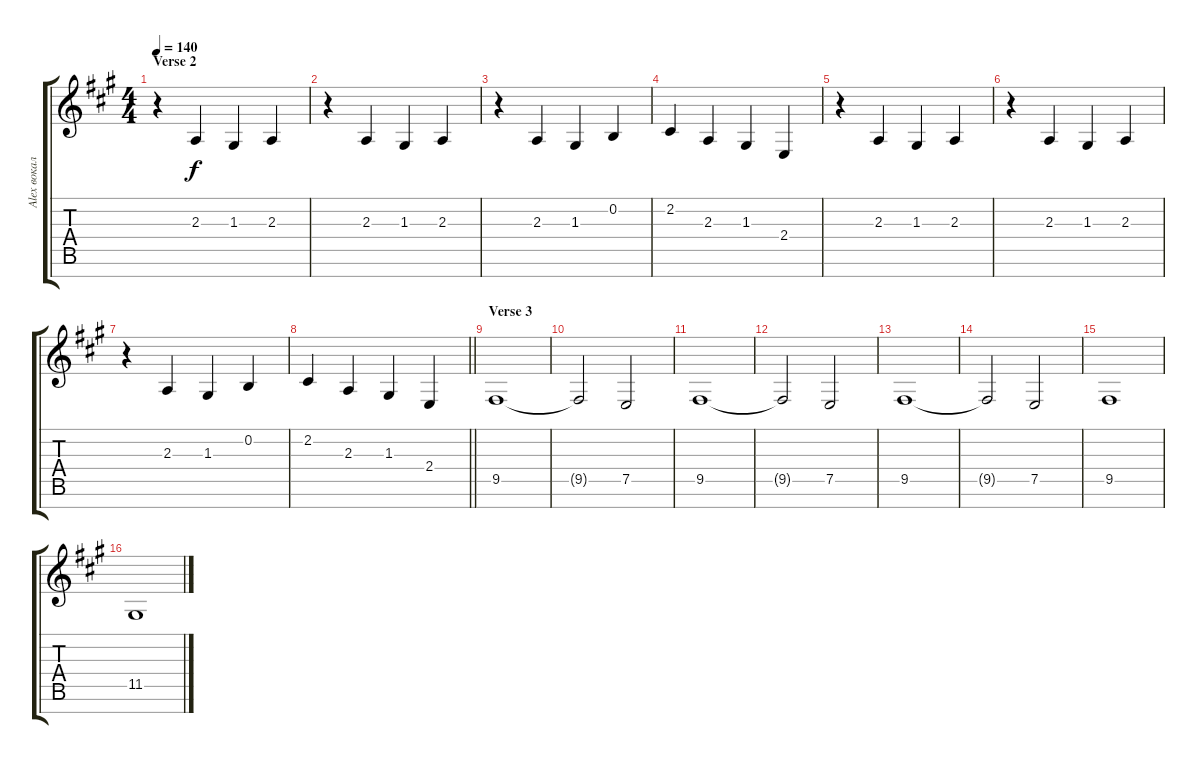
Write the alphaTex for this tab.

\track ("Alex вокал" "Alex вокал") {instrument lead1square}
\staff {score tabs}
\tuning (E4 B3 G3 D3 A2 E2 B1) {hide}
\ts (4 4)
\section ("" "Verse 2")
\tempo 140
\clef g2
\ks f#minor
r.4{dy f} 2.3.4 1.3.4 2.3.4 |
r.4 2.3.4 1.3.4 2.3.4 |
r.4 2.3.4 1.3.4 0.2.4 |
2.2.4 2.3.4 1.3.4 2.4.4 |
r.4 2.3.4 1.3.4 2.3.4 |
r.4 2.3.4 1.3.4 2.3.4 |
r.4 2.3.4 1.3.4 0.2.4 |
\barLineRight lightlight
2.2.4 2.3.4 1.3.4 2.4.4 |
\section ("" "Verse 3")
9.5.1 |
9.5{t}.2 7.5.2 |
9.5.1 |
9.5{t}.2 7.5.2 |
9.5.1 |
9.5{t}.2 7.5.2 |
9.5.1 |
11.5.1
